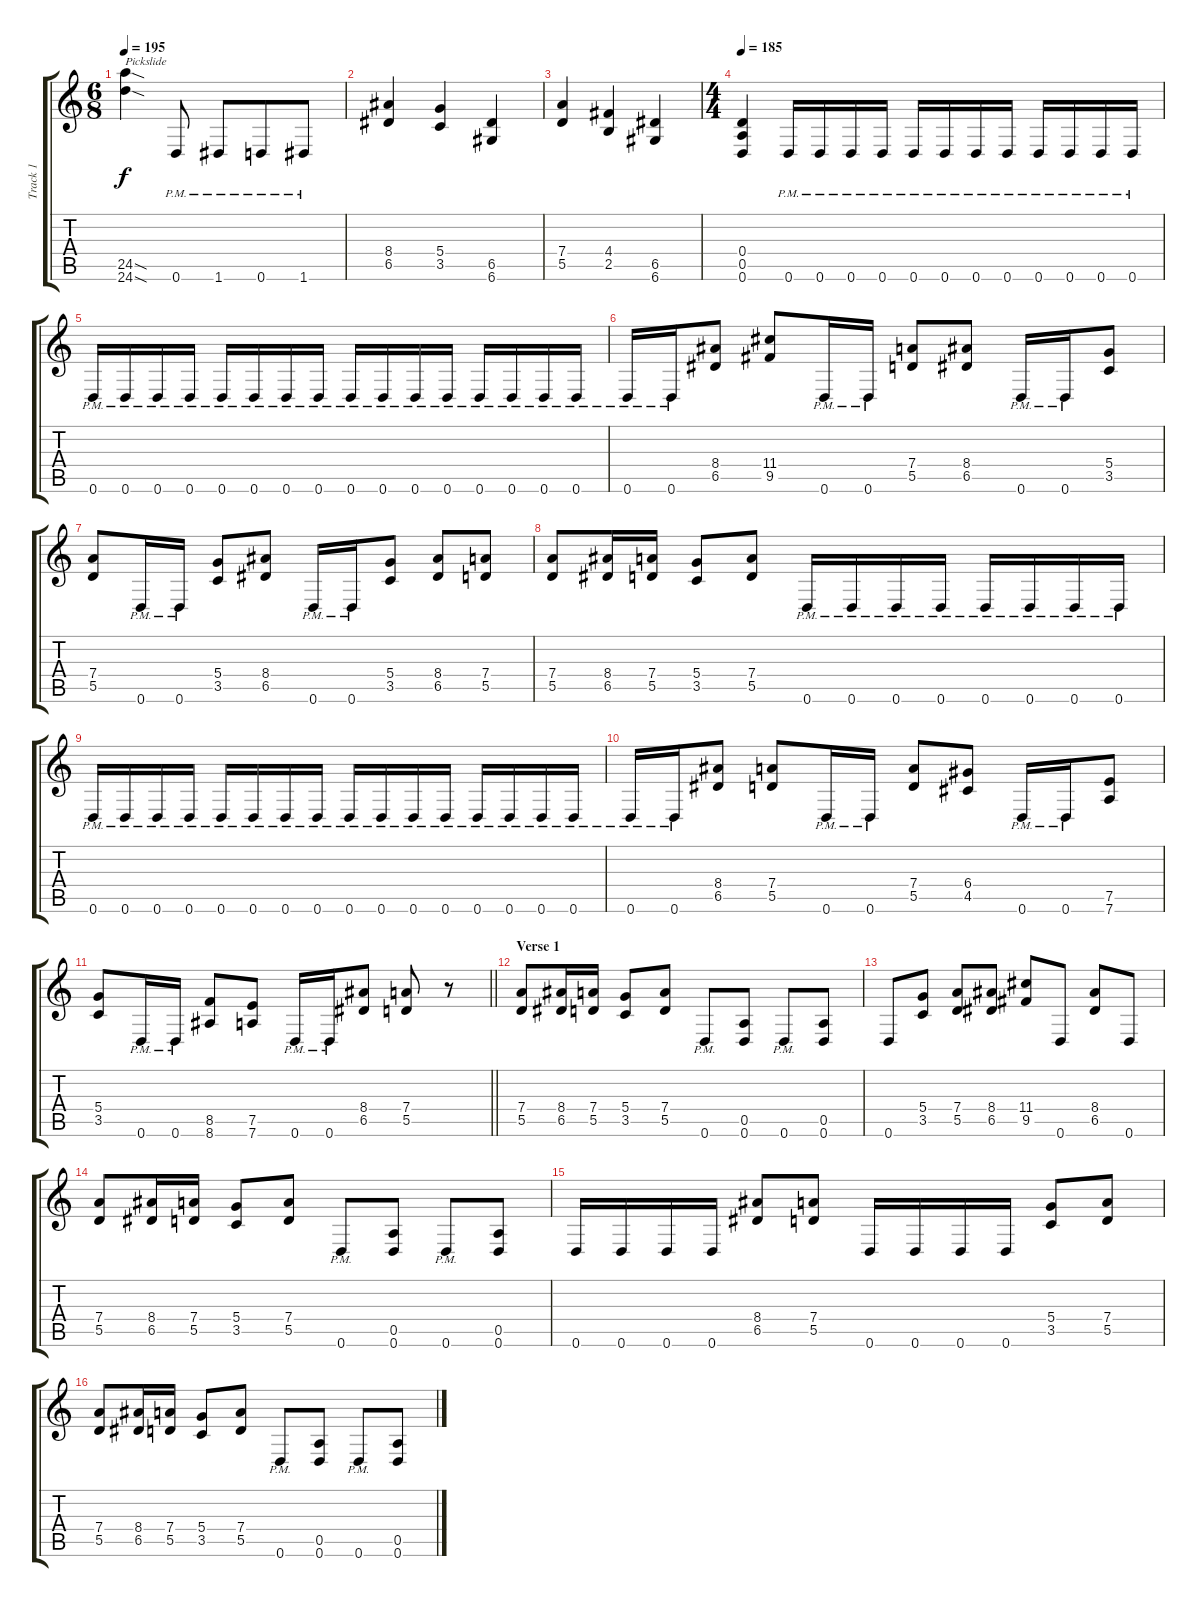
\track ("Track 1" "Track 1") {instrument distortionguitar}
\staff {score tabs}
\tuning (E4 B3 G3 D3 A2 D2) {hide}
\ts (6 8)
\tempo 195
\clef g2
\ks c
(24.5{sod} 24.6{sod}).4{txt "Pickslide" dy f} 0.6{pm}.8 1.6{pm}.8 0.6{pm}.8 1.6{pm}.8 |
(8.4 6.5).4 (5.4 3.5).4 (6.5 6.6).4 |
(7.4 5.5).4 (4.4 2.5).4 (6.5 6.6).4 |
\ts (4 4)
\tempo 185
(0.4 0.5 0.6).4 0.6{pm}.16 0.6{pm}.16 0.6{pm}.16 0.6{pm}.16 0.6{pm}.16 0.6{pm}.16 0.6{pm}.16 0.6{pm}.16 0.6{pm}.16 0.6{pm}.16 0.6{pm}.16 0.6{pm}.16 |
0.6{pm}.16 0.6{pm}.16 0.6{pm}.16 0.6{pm}.16 0.6{pm}.16 0.6{pm}.16 0.6{pm}.16 0.6{pm}.16 0.6{pm}.16 0.6{pm}.16 0.6{pm}.16 0.6{pm}.16 0.6{pm}.16 0.6{pm}.16 0.6{pm}.16 0.6{pm}.16 |
0.6{pm}.16 0.6{pm}.16 (8.4 6.5).8 (11.4 9.5).8 0.6{pm}.16 0.6{pm}.16 (7.4 5.5).8 (8.4 6.5).8 0.6{pm}.16 0.6{pm}.16 (5.4 3.5).8 |
(7.4 5.5).8 0.6{pm}.16 0.6{pm}.16 (5.4 3.5).8 (8.4 6.5).8 0.6{pm}.16 0.6{pm}.16 (5.4 3.5).8 (8.4 6.5).8 (7.4 5.5).8 |
(7.4 5.5).8 (8.4 6.5).16 (7.4 5.5).16 (5.4 3.5).8 (7.4 5.5).8 0.6{pm}.16 0.6{pm}.16 0.6{pm}.16 0.6{pm}.16 0.6{pm}.16 0.6{pm}.16 0.6{pm}.16 0.6{pm}.16 |
0.6{pm}.16 0.6{pm}.16 0.6{pm}.16 0.6{pm}.16 0.6{pm}.16 0.6{pm}.16 0.6{pm}.16 0.6{pm}.16 0.6{pm}.16 0.6{pm}.16 0.6{pm}.16 0.6{pm}.16 0.6{pm}.16 0.6{pm}.16 0.6{pm}.16 0.6{pm}.16 |
0.6{pm}.16 0.6{pm}.16 (8.4 6.5).8 (7.4 5.5).8 0.6{pm}.16 0.6{pm}.16 (7.4 5.5).8 (6.4 4.5).8 0.6{pm}.16 0.6{pm}.16 (7.5 7.6).8 |
\barLineRight lightlight
(5.4 3.5).8 0.6{pm}.16 0.6{pm}.16 (8.5 8.6).8 (7.5 7.6).8 0.6{pm}.16 0.6{pm}.16 (8.4 6.5).8 (7.4 5.5).8 r.8 |
\section ("" "Verse 1")
(7.4 5.5).8 (8.4 6.5).16 (7.4 5.5).16 (5.4 3.5).8 (7.4 5.5).8 0.6{pm}.8 (0.5 0.6).8 0.6{pm}.8 (0.5 0.6).8 |
0.6.8 (5.4 3.5).8 (7.4 5.5).8 (8.4 6.5).8 (11.4 9.5).8 0.6.8 (8.4 6.5).8 0.6.8 |
(7.4 5.5).8 (8.4 6.5).16 (7.4 5.5).16 (5.4 3.5).8 (7.4 5.5).8 0.6{pm}.8 (0.5 0.6).8 0.6{pm}.8 (0.5 0.6).8 |
0.6.16 0.6.16 0.6.16 0.6.16 (8.4 6.5).8 (7.4 5.5).8 0.6.16 0.6.16 0.6.16 0.6.16 (5.4 3.5).8 (7.4 5.5).8 |
(7.4 5.5).8 (8.4 6.5).16 (7.4 5.5).16 (5.4 3.5).8 (7.4 5.5).8 0.6{pm}.8 (0.5 0.6).8 0.6{pm}.8 (0.5 0.6).8
